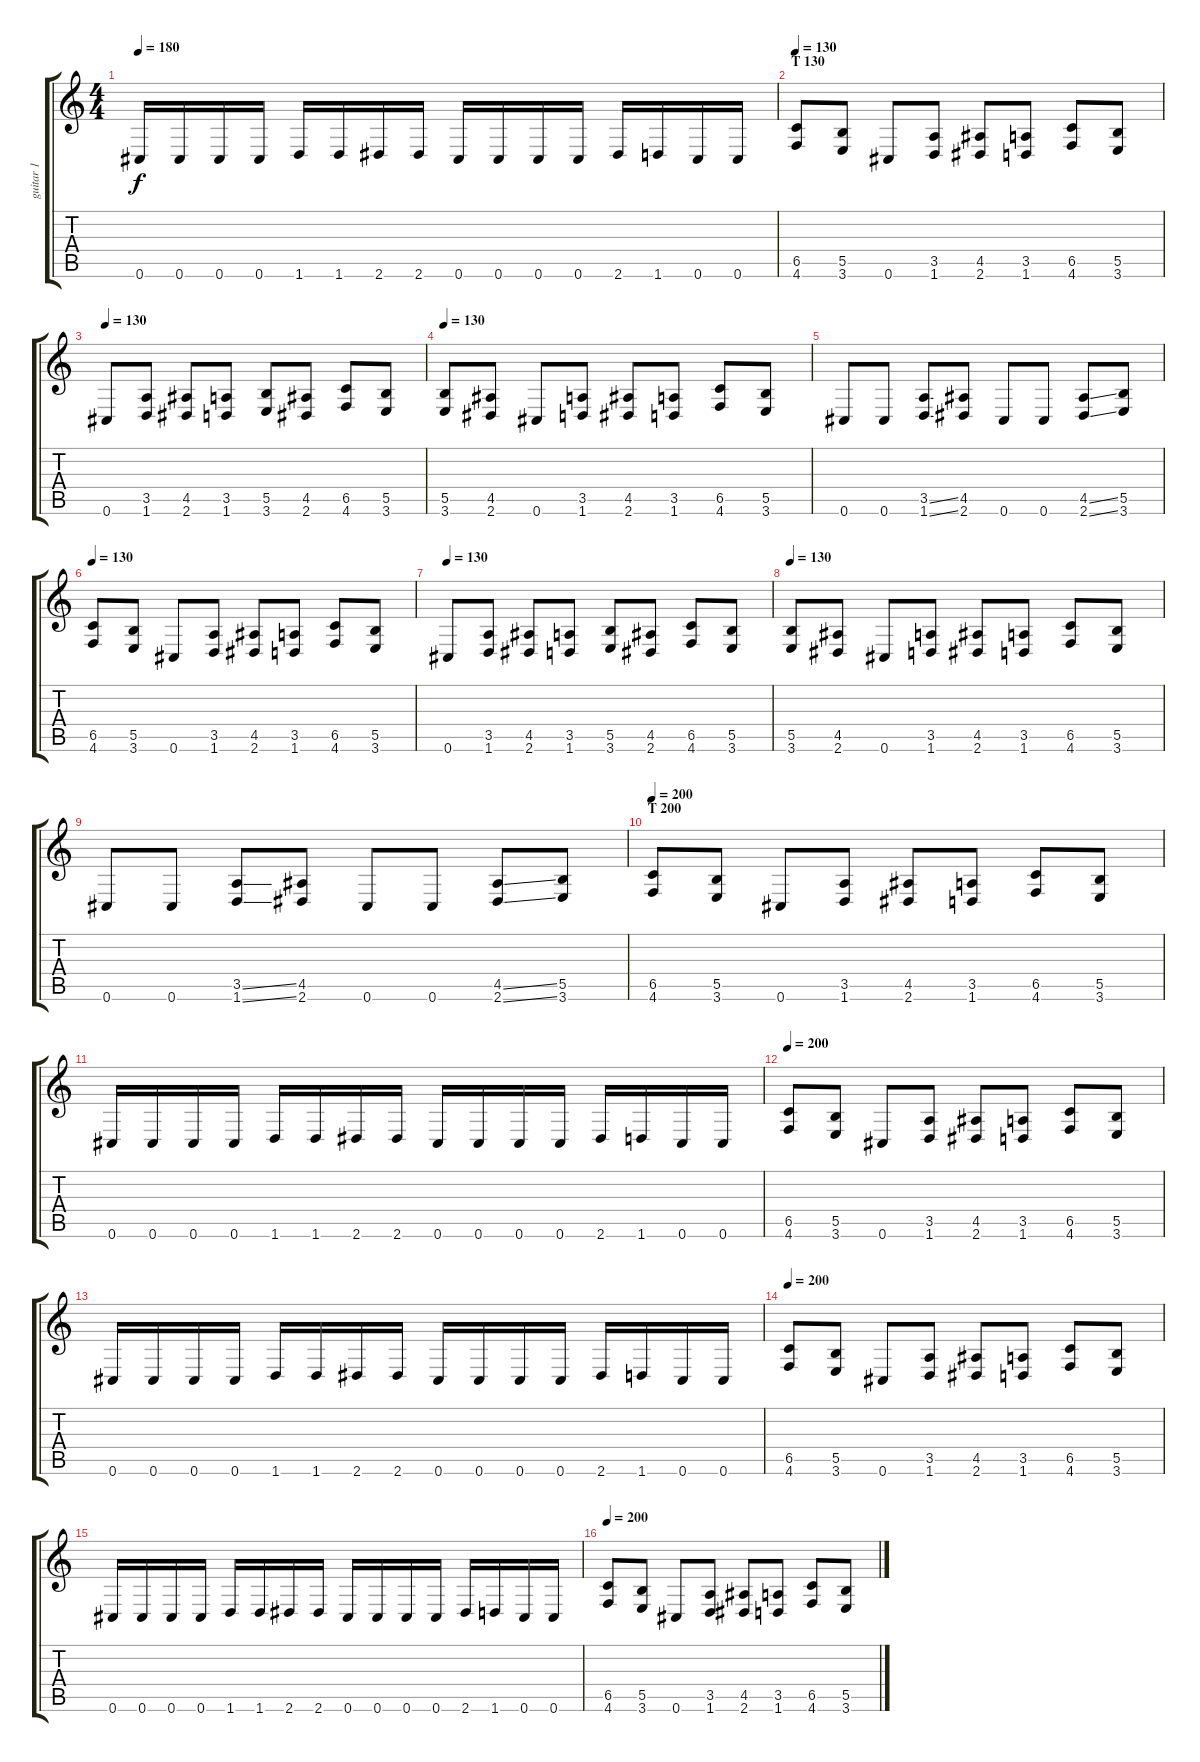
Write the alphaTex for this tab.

\track ("guitar 1" "guitar 1") {instrument distortionguitar}
\staff {score tabs}
\tuning (Db4 Ab3 E3 B2 Gb2 Db2) {hide}
\ts (4 4)
\tempo 180
\clef g2
\ks c
0.6.16{dy f} 0.6.16 0.6.16 0.6.16 1.6.16 1.6.16 2.6.16 2.6.16 0.6.16 0.6.16 0.6.16 0.6.16 2.6.16 1.6.16 0.6.16 0.6.16 |
\section ("" "T 130")
\tempo 130
(6.5 4.6).8 (5.5 3.6).8 0.6.8 (3.5 1.6).8 (4.5 2.6).8 (3.5 1.6).8 (6.5 4.6).8 (5.5 3.6).8 |
\tempo 130
0.6.8 (3.5 1.6).8 (4.5 2.6).8 (3.5 1.6).8 (5.5 3.6).8 (4.5 2.6).8 (6.5 4.6).8 (5.5 3.6).8 |
\tempo 130
(5.5 3.6).8 (4.5 2.6).8 0.6.8 (3.5 1.6).8 (4.5 2.6).8 (3.5 1.6).8 (6.5 4.6).8 (5.5 3.6).8 |
0.6.8 0.6.8 (3.5{ss} 1.6{ss}).8 (4.5 2.6).8 0.6.8 0.6.8 (4.5{ss} 2.6{ss}).8 (5.5 3.6).8 |
\tempo 130
(6.5 4.6).8 (5.5 3.6).8 0.6.8 (3.5 1.6).8 (4.5 2.6).8 (3.5 1.6).8 (6.5 4.6).8 (5.5 3.6).8 |
\tempo 130
0.6.8 (3.5 1.6).8 (4.5 2.6).8 (3.5 1.6).8 (5.5 3.6).8 (4.5 2.6).8 (6.5 4.6).8 (5.5 3.6).8 |
\tempo 130
(5.5 3.6).8 (4.5 2.6).8 0.6.8 (3.5 1.6).8 (4.5 2.6).8 (3.5 1.6).8 (6.5 4.6).8 (5.5 3.6).8 |
0.6.8 0.6.8 (3.5{ss} 1.6{ss}).8 (4.5 2.6).8 0.6.8 0.6.8 (4.5{ss} 2.6{ss}).8 (5.5 3.6).8 |
\section ("" "T 200")
\tempo 200
(6.5 4.6).8 (5.5 3.6).8 0.6.8 (3.5 1.6).8 (4.5 2.6).8 (3.5 1.6).8 (6.5 4.6).8 (5.5 3.6).8 |
0.6.16 0.6.16 0.6.16 0.6.16 1.6.16 1.6.16 2.6.16 2.6.16 0.6.16 0.6.16 0.6.16 0.6.16 2.6.16 1.6.16 0.6.16 0.6.16 |
\tempo 200
(6.5 4.6).8 (5.5 3.6).8 0.6.8 (3.5 1.6).8 (4.5 2.6).8 (3.5 1.6).8 (6.5 4.6).8 (5.5 3.6).8 |
0.6.16 0.6.16 0.6.16 0.6.16 1.6.16 1.6.16 2.6.16 2.6.16 0.6.16 0.6.16 0.6.16 0.6.16 2.6.16 1.6.16 0.6.16 0.6.16 |
\tempo 200
(6.5 4.6).8 (5.5 3.6).8 0.6.8 (3.5 1.6).8 (4.5 2.6).8 (3.5 1.6).8 (6.5 4.6).8 (5.5 3.6).8 |
0.6.16 0.6.16 0.6.16 0.6.16 1.6.16 1.6.16 2.6.16 2.6.16 0.6.16 0.6.16 0.6.16 0.6.16 2.6.16 1.6.16 0.6.16 0.6.16 |
\tempo 200
(6.5 4.6).8 (5.5 3.6).8 0.6.8 (3.5 1.6).8 (4.5 2.6).8 (3.5 1.6).8 (6.5 4.6).8 (5.5 3.6).8
